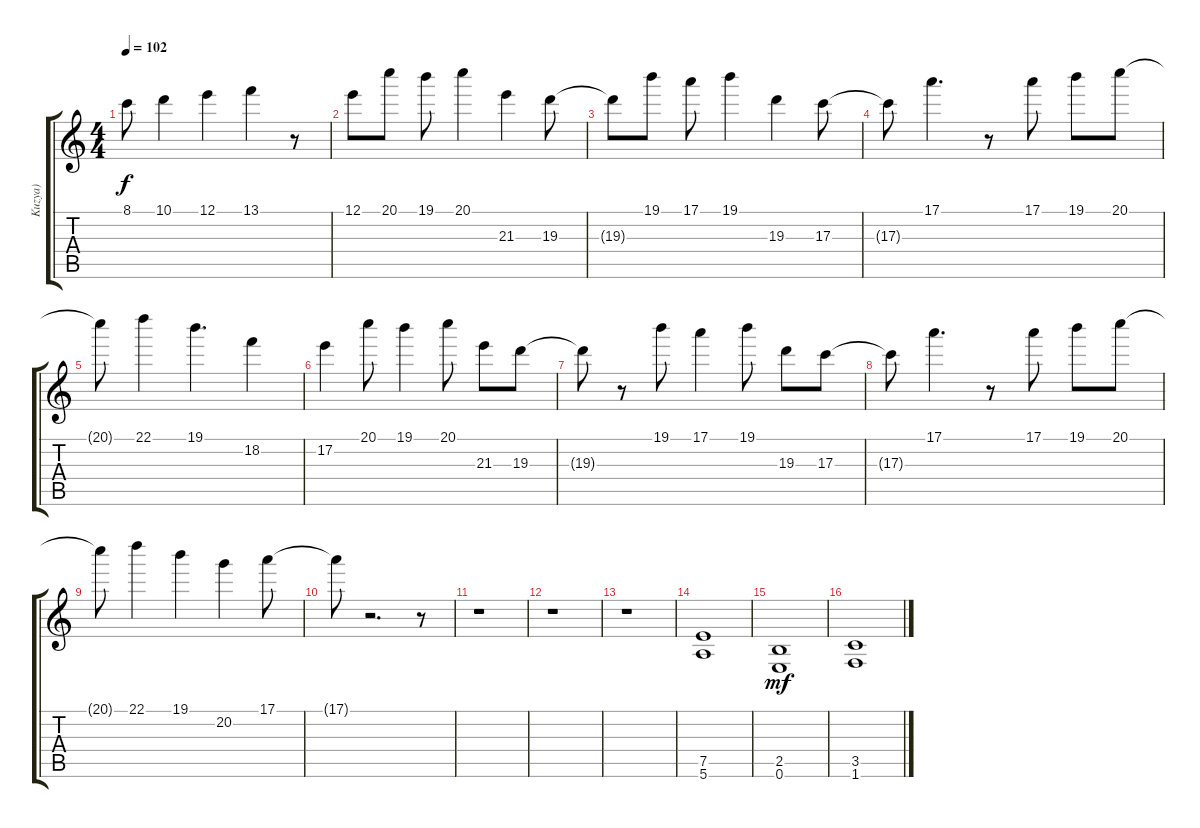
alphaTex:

\track ("Kuzya)" "Kuzya)") {instrument distortionguitar}
\staff {score tabs}
\tuning (E4 B3 G3 D3 A2 E2) {hide}
\ts (4 4)
\tempo 102
\clef g2
\ks c
8.1{t}.8{dy f} 10.1.4 12.1.4 13.1.4 r.8 |
12.1.8 20.1.8 19.1.8 20.1.4 21.3.4 19.3.8 |
19.3{t}.8 19.1.8 17.1.8 19.1.4 19.3.4 17.3.8 |
17.3{t}.8 17.1.4{d} r.8 17.1.8 19.1.8 20.1.8 |
20.1{t}.8 22.1.4 19.1.4{d} 18.2.4 |
17.2.4 20.1.8 19.1.4 20.1.8 21.3.8 19.3.8 |
19.3{t}.8 r.8 19.1.8 17.1.4 19.1.8 19.3.8 17.3.8 |
17.3{t}.8 17.1.4{d} r.8 17.1.8 19.1.8 20.1.8 |
20.1{t}.8 22.1.4 19.1.4 20.2.4 17.1.8 |
17.1{t}.8 r.2{d} r.8 |
r.1 |
r.1 |
r.1 |
(7.5 5.6).1 |
(2.5 0.6).1{dy mf} |
(3.5 1.6).1
